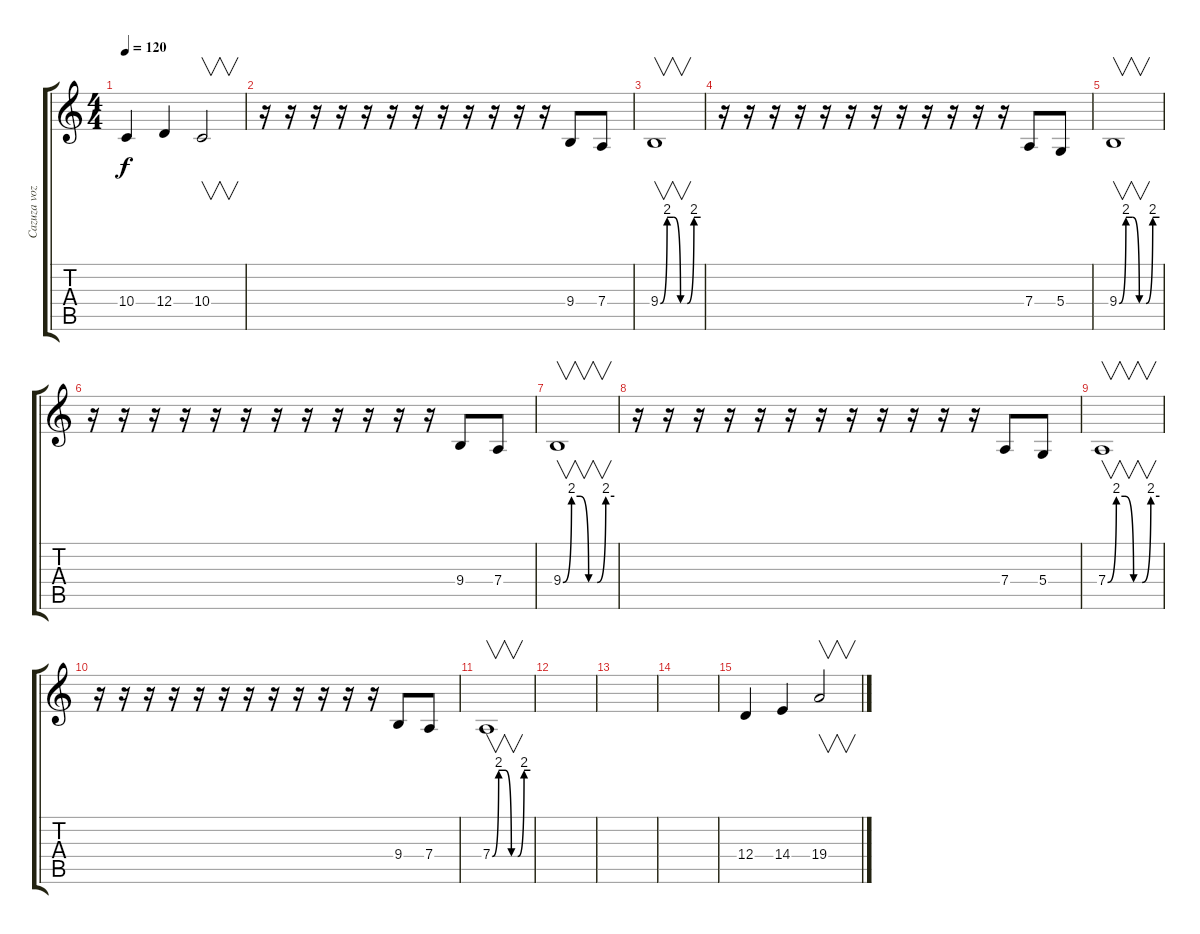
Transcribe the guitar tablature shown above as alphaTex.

\track ("Cazuza voz" "Cazuza voz") {instrument voiceoohs}
\staff {score tabs}
\tuning (E4 B3 G3 D3 A2 E2) {hide}
\ts (4 4)
\tempo 120
\clef g2
\ks c
10.4.4{dy f} 12.4.4 10.4.2{v} |
r.16 r.16 r.16 r.16 r.16 r.16 r.16 r.16 r.16 r.16 r.16 r.16 9.4.8 7.4.8 |
9.4{be (custom 0 0 10 8 20 8 30 0 40 0 50 8 60 8)}.1{v} |
r.16 r.16 r.16 r.16 r.16 r.16 r.16 r.16 r.16 r.16 r.16 r.16 7.4.8 5.4.8 |
9.4{be (custom 0 0 10 8 20 8 30 0 40 0 50 8 60 8)}.1{v} |
r.16 r.16 r.16 r.16 r.16 r.16 r.16 r.16 r.16 r.16 r.16 r.16 9.4.8 7.4.8 |
9.4{be (custom 0 0 10 8 20 8 30 0 40 0 50 8 60 8)}.1{v} |
r.16 r.16 r.16 r.16 r.16 r.16 r.16 r.16 r.16 r.16 r.16 r.16 7.4.8 5.4.8 |
7.4{be (custom 0 0 10 8 20 8 30 0 40 0 50 8 60 8)}.1{v} |
r.16 r.16 r.16 r.16 r.16 r.16 r.16 r.16 r.16 r.16 r.16 r.16 9.4.8 7.4.8 |
7.4{be (custom 0 0 10 8 20 8 30 0 40 0 50 8 60 8)}.1{v} |
|
|
|
12.4.4 14.4.4 19.4.2{v}
